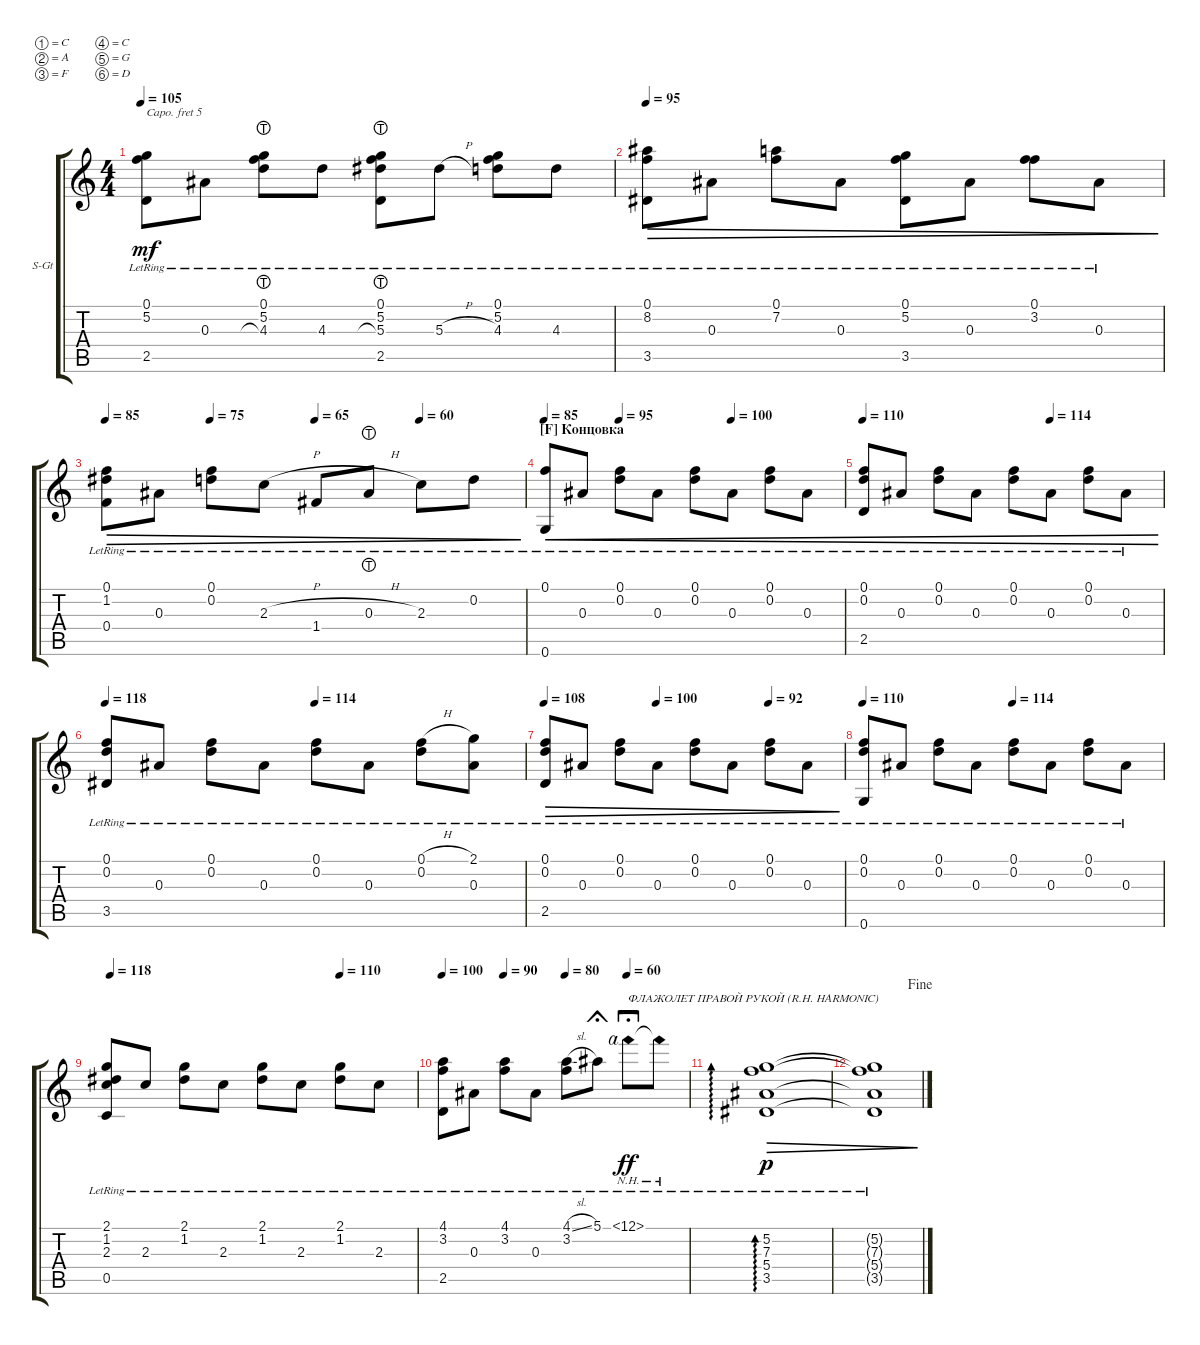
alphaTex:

\defaultSystemsLayout 4
\bracketExtendMode groupsimilarinstruments
\firstSystemTrackNameOrientation horizontal
\otherSystemsTrackNameOrientation horizontal
\track ("Steel Guitar" "S-Gt") {instrument acousticguitarsteel}
\staff {score tabs}
\capo 5
\tuning (C4 A3 F3 C3 G2 D2)
\ts (4 4)
\tempo 105
\clef g2
\ks c
(2.5{lr} 5.2{lr} 0.1{lr}).8{dy mf} 0.3{lr}.8 (5.2{lr} 0.1{lr} 4.3{lht lr}).8 4.3{lr}.8 (5.2{lr} 0.1{lr} 2.5{lr} 5.3{lht lr}).8 5.3{h lr}.8 (5.2{lr} 0.1{lr} 4.3{lr}).8 4.3{lr}.8 |
\tempo 95
(3.5{lr} 8.2{lr} 0.1{lr}).8{dec} 0.3{lr}.8{dec} (7.2{lr} 0.1{lr}).8{dec} 0.3{lr}.8{dec} (5.2{lr} 0.1{lr} 3.5{lr}).8{dec} 0.3{lr}.8{dec} (3.2{lr} 0.1{lr}).8{dec} 0.3{lr}.8{dec} |
\tempo 85
\tempo (75 0.25)
\tempo (65 0.5)
\tempo (60 0.75)
(1.2{lr} 0.1{lr} 0.4{lr}).8{dec} 0.3{lr}.8{dec} (0.1{lr} 0.2{lr}).8{dec} 2.3{h lr}.8{dec} 1.4{lr}.8{dec} 0.3{h lht lr}.8{dec} 2.3{lr}.8{dec} 0.2{lr}.8{dec} |
\section ("F" "Концовка")
\tempo 85
\tempo (95 0.25)
\tempo (100 0.625)
(0.1{lr} 0.6{lr}).8{cre} 0.3{lr}.8{cre} (0.1{lr} 0.2{lr}).8{cre} 0.3{lr}.8{cre} (0.1{lr} 0.2{lr}).8{cre} 0.3{lr}.8{cre} (0.1{lr} 0.2{lr}).8{cre} 0.3{lr}.8{cre} |
\tempo 110
\tempo (114 0.625)
(0.1{lr} 0.2{lr} 2.5{lr}).8{cre} 0.3{lr}.8{cre} (0.1{lr} 0.2{lr}).8{cre} 0.3{lr}.8{cre} (0.1{lr} 0.2{lr}).8{cre} 0.3{lr}.8{cre} (0.1{lr} 0.2{lr}).8{cre} 0.3{lr}.8{cre} |
\tempo 118
\tempo (114 0.5)
(0.1{lr} 0.2{lr} 3.5{lr}).8 0.3{lr}.8 (0.1{lr} 0.2{lr}).8 0.3{lr}.8 (0.1{lr} 0.2{lr}).8 0.3{lr}.8 (0.1{h lr} 0.2{lr}).8 (0.3{lr} 2.1{lr}).8 |
\tempo 108
\tempo (100 0.375)
\tempo (92 0.75)
(0.1{lr} 0.2{lr} 2.5{lr}).8{dec} 0.3{lr}.8{dec} (0.1{lr} 0.2{lr}).8{dec} 0.3{lr}.8{dec} (0.1{lr} 0.2{lr}).8{dec} 0.3{lr}.8{dec} (0.1{lr} 0.2{lr}).8{dec} 0.3{lr}.8{dec} |
\tempo 110
\tempo (114 0.5)
(0.6{lr} 0.1{lr} 0.2{lr}).8 0.3{lr}.8 (0.1{lr} 0.2{lr}).8 0.3{lr}.8 (0.1{lr} 0.2{lr}).8 0.3{lr}.8 (0.1{lr} 0.2{lr}).8 0.3{lr}.8 |
\tempo 118
\tempo (110 0.75)
(2.1{lr} 1.2{lr} 0.5{lr} 2.3{lr}).8 2.3{lr}.8 (2.1{lr} 1.2{lr}).8 2.3{lr}.8 (2.1{lr} 1.2{lr}).8 2.3{lr}.8 (2.1{lr} 1.2{lr}).8 2.3{lr}.8 |
\tempo 100
\tempo (90 0.25)
\tempo (80 0.5)
\tempo (60 0.75)
(4.1{lr} 3.2{lr} 2.5{lr}).8 0.3{lr}.8 (4.1{lr} 3.2{lr}).8 0.3{lr}.8 (4.1{sl lr} 3.2{lr}).8 5.1{lr}.8{fermata (short 0)} 12.1{nh lr rf 4}.8{txt "ФЛАЖОЛЕТ ПРАВОЙ РУКОЙ (R.H. HARMONIC)" dy ff fermata (long 1)} 12.1{nh lr t}.8 |
(3.5{lr} 5.4{lr} 7.3{lr} 5.2{lr}).1{ad 0 dec dy p} |
\jump fine
(5.2{lr t} 7.3{lr t} 5.4{lr t} 3.5{lr t}).1{dec}
